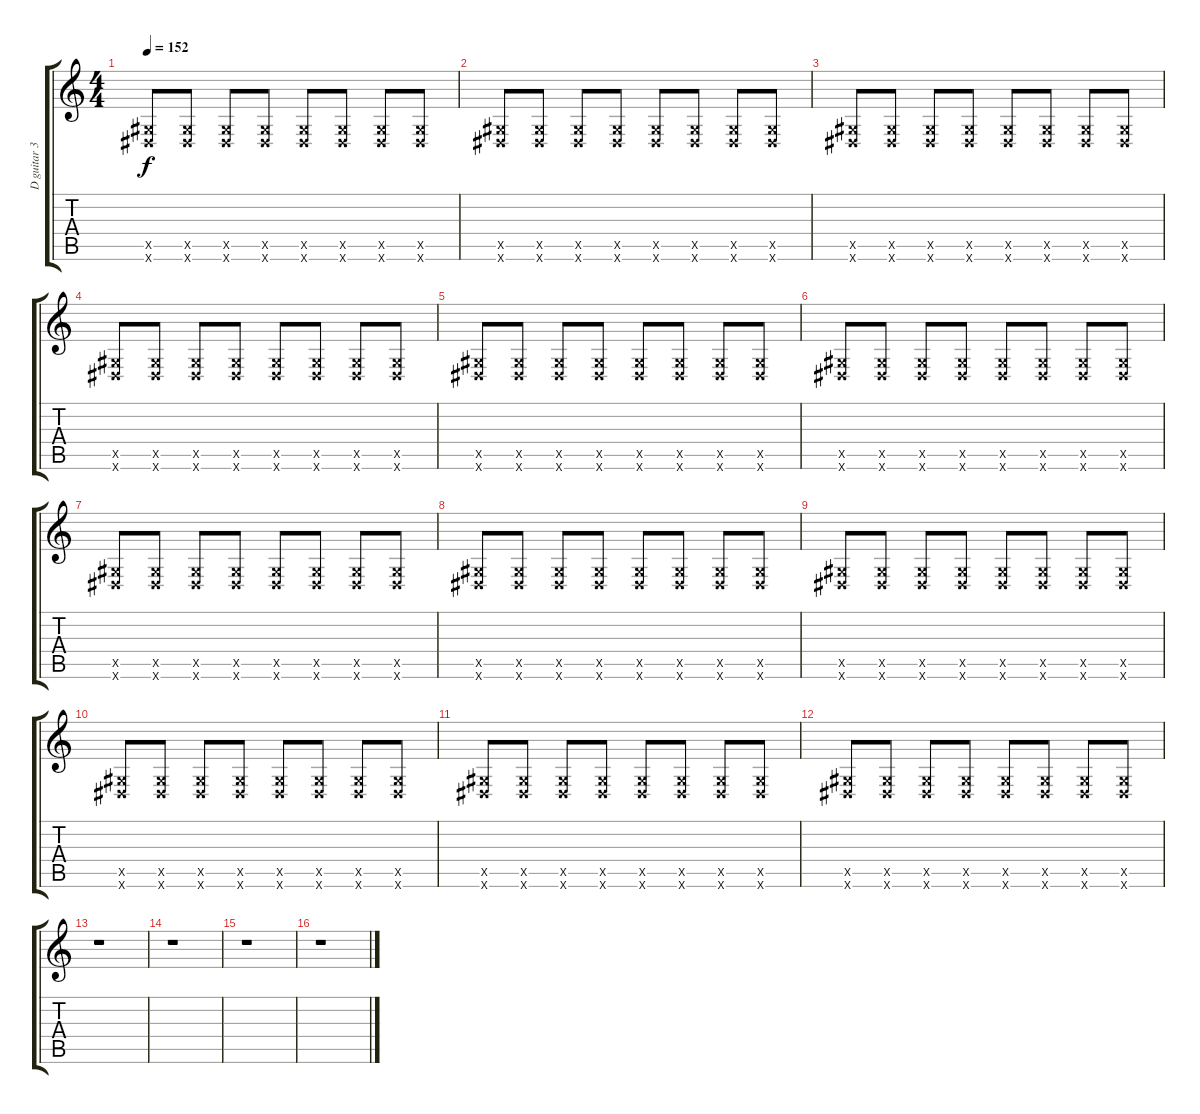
\track ("D guitar 3" "D guitar 3") {instrument distortionguitar}
\staff {score tabs}
\tuning (Eb4 Bb3 Gb3 Db3 Ab2 Eb2) {hide}
\ts (4 4)
\tempo 152
\clef g2
\ks c
(0.5{x} 0.6{x}).8{dy f} (0.5{x} 0.6{x}).8 (0.5{x} 0.6{x}).8 (0.5{x} 0.6{x}).8 (0.5{x} 0.6{x}).8 (0.5{x} 0.6{x}).8 (0.5{x} 0.6{x}).8 (0.5{x} 0.6{x}).8 |
(0.5{x} 0.6{x}).8 (0.5{x} 0.6{x}).8 (0.5{x} 0.6{x}).8 (0.5{x} 0.6{x}).8 (0.5{x} 0.6{x}).8 (0.5{x} 0.6{x}).8 (0.5{x} 0.6{x}).8 (0.5{x} 0.6{x}).8 |
(0.5{x} 0.6{x}).8 (0.5{x} 0.6{x}).8 (0.5{x} 0.6{x}).8 (0.5{x} 0.6{x}).8 (0.5{x} 0.6{x}).8 (0.5{x} 0.6{x}).8 (0.5{x} 0.6{x}).8 (0.5{x} 0.6{x}).8 |
(0.5{x} 0.6{x}).8 (0.5{x} 0.6{x}).8 (0.5{x} 0.6{x}).8 (0.5{x} 0.6{x}).8 (0.5{x} 0.6{x}).8 (0.5{x} 0.6{x}).8 (0.5{x} 0.6{x}).8 (0.5{x} 0.6{x}).8 |
(0.5{x} 0.6{x}).8 (0.5{x} 0.6{x}).8 (0.5{x} 0.6{x}).8 (0.5{x} 0.6{x}).8 (0.5{x} 0.6{x}).8 (0.5{x} 0.6{x}).8 (0.5{x} 0.6{x}).8 (0.5{x} 0.6{x}).8 |
(0.5{x} 0.6{x}).8 (0.5{x} 0.6{x}).8 (0.5{x} 0.6{x}).8 (0.5{x} 0.6{x}).8 (0.5{x} 0.6{x}).8 (0.5{x} 0.6{x}).8 (0.5{x} 0.6{x}).8 (0.5{x} 0.6{x}).8 |
(0.5{x} 0.6{x}).8 (0.5{x} 0.6{x}).8 (0.5{x} 0.6{x}).8 (0.5{x} 0.6{x}).8 (0.5{x} 0.6{x}).8 (0.5{x} 0.6{x}).8 (0.5{x} 0.6{x}).8 (0.5{x} 0.6{x}).8 |
(0.5{x} 0.6{x}).8 (0.5{x} 0.6{x}).8 (0.5{x} 0.6{x}).8 (0.5{x} 0.6{x}).8 (0.5{x} 0.6{x}).8 (0.5{x} 0.6{x}).8 (0.5{x} 0.6{x}).8 (0.5{x} 0.6{x}).8 |
(0.5{x} 0.6{x}).8 (0.5{x} 0.6{x}).8 (0.5{x} 0.6{x}).8 (0.5{x} 0.6{x}).8 (0.5{x} 0.6{x}).8 (0.5{x} 0.6{x}).8 (0.5{x} 0.6{x}).8 (0.5{x} 0.6{x}).8 |
(0.5{x} 0.6{x}).8 (0.5{x} 0.6{x}).8 (0.5{x} 0.6{x}).8 (0.5{x} 0.6{x}).8 (0.5{x} 0.6{x}).8 (0.5{x} 0.6{x}).8 (0.5{x} 0.6{x}).8 (0.5{x} 0.6{x}).8 |
(0.5{x} 0.6{x}).8 (0.5{x} 0.6{x}).8 (0.5{x} 0.6{x}).8 (0.5{x} 0.6{x}).8 (0.5{x} 0.6{x}).8 (0.5{x} 0.6{x}).8 (0.5{x} 0.6{x}).8 (0.5{x} 0.6{x}).8 |
(0.5{x} 0.6{x}).8 (0.5{x} 0.6{x}).8 (0.5{x} 0.6{x}).8 (0.5{x} 0.6{x}).8 (0.5{x} 0.6{x}).8 (0.5{x} 0.6{x}).8 (0.5{x} 0.6{x}).8 (0.5{x} 0.6{x}).8 |
r.1 |
r.1 |
r.1 |
r.1
